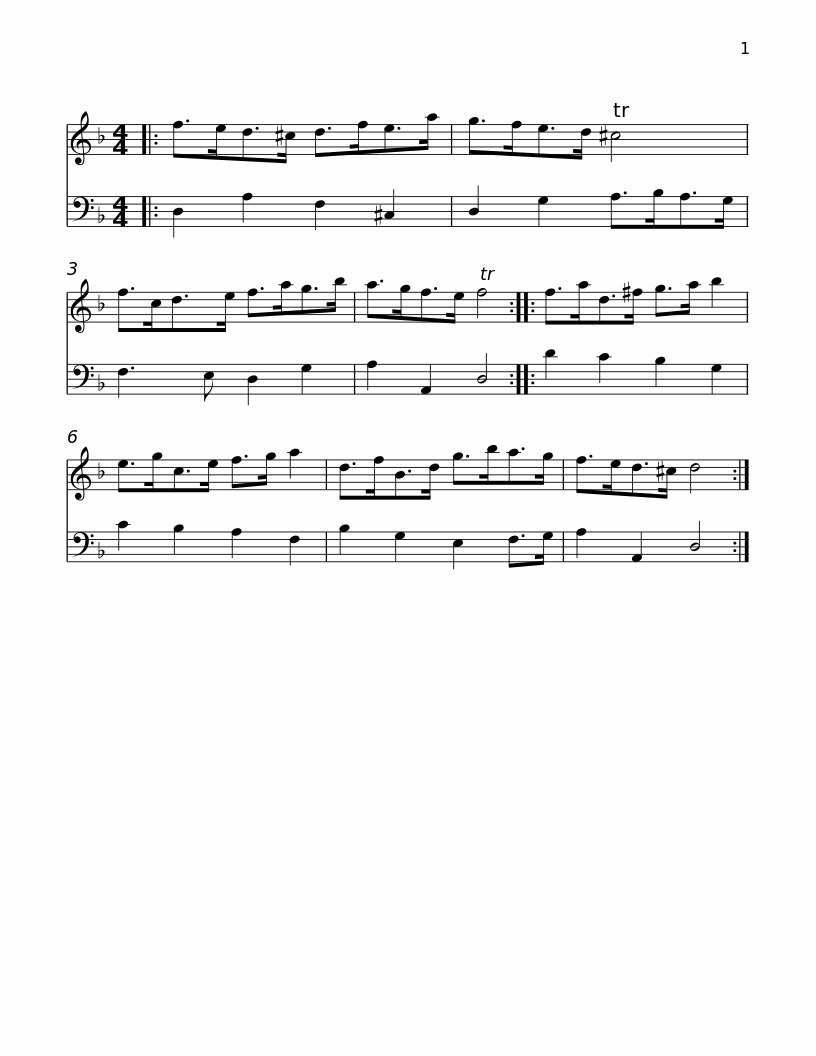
X:1
%%score 1 2
L:1/8
M:4/4
I:linebreak $
K:Dmin
V:1 treble
V:2 bass
V:1
|: f>ed>^c d>fe>a | g>fe>d T^c4 | f>cd>e f>ag>b | a>gf>e Tf4 ::$ f>ad>^f g>a b2 | %5
 e>gc>e f>g a2 | d>fB>d g>ba>g | f>ed>^c d4 :| %8
V:2
|: D,2 A,2 F,2 ^C,2 | D,2 G,2 A,>B,A,>G, | F,3 E, D,2 G,2 | A,2 A,,2 D,4 ::$ D2 C2 B,2 G,2 | %5
 C2 B,2 A,2 F,2 | B,2 G,2 E,2 F,>G, | A,2 A,,2 D,4 :| %8
